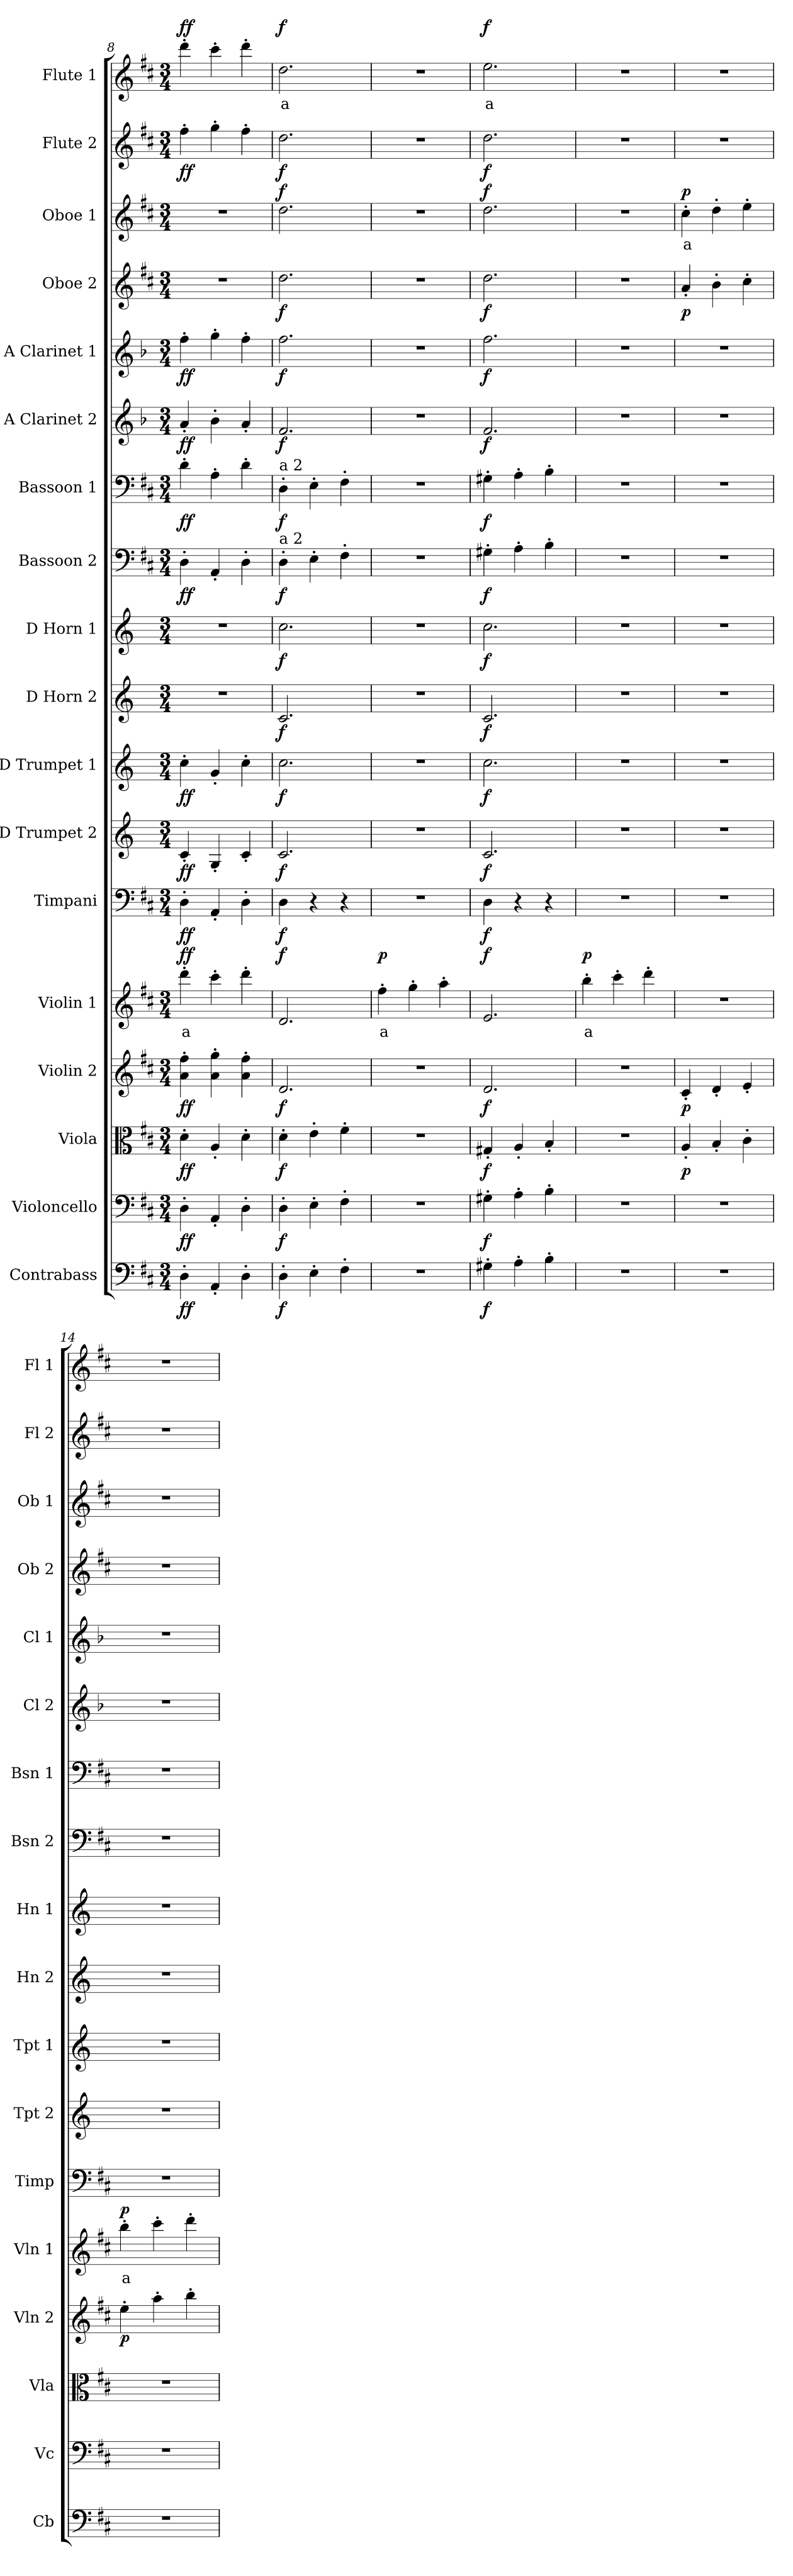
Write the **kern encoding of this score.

**kern	**dynam	**kern	**dynam	**kern	**dynam	**kern	**dynam	**kern	**text	**dynam	**kern	**dynam	**kern	**dynam	**kern	**dynam	**kern	**dynam	**kern	**dynam	**kern	**dynam	**kern	**dynam	**kern	**dynam	**kern	**dynam	**kern	**dynam	**kern	**text	**dynam	**kern	**dynam	**kern	**text	**dynam
*part18	*part18	*part17	*part17	*part16	*part16	*part15	*part15	*part14	*part14	*part14	*part13	*part13	*part12	*part12	*part11	*part11	*part10	*part10	*part9	*part9	*part8	*part8	*part7	*part7	*part6	*part6	*part5	*part5	*part4	*part4	*part3	*part3	*part3	*part2	*part2	*part1	*part1	*part1
*staff18	*staff18	*staff17	*staff17	*staff16	*staff16	*staff15	*staff15	*staff14	*staff14	*staff14	*staff13	*staff13	*staff12	*staff12	*staff11	*staff11	*staff10	*staff10	*staff9	*staff9	*staff8	*staff8	*staff7	*staff7	*staff6	*staff6	*staff5	*staff5	*staff4	*staff4	*staff3	*staff3	*staff3	*staff2	*staff2	*staff1	*staff1	*staff1
*I"Contrabass	*	*I"Violoncello	*	*I"Viola	*	*I"Violin 2	*	*I"Violin 1	*	*	*I"Timpani	*	*I"D Trumpet 2	*	*I"D Trumpet 1	*	*I"D Horn 2	*	*I"D Horn 1	*	*I"Bassoon 2	*	*I"Bassoon 1	*	*I"A Clarinet 2	*	*I"A Clarinet 1	*	*I"Oboe 2	*	*I"Oboe 1	*	*	*I"Flute 2	*	*I"Flute 1	*	*
*I'Cb	*	*I'Vc	*	*I'Vla	*	*I'Vln 2	*	*I'Vln 1	*	*	*I'Timp	*	*I'Tpt 2	*	*I'Tpt 1	*	*I'Hn 2	*	*I'Hn 1	*	*I'Bsn 2	*	*I'Bsn 1	*	*I'Cl 2	*	*I'Cl 1	*	*I'Ob 2	*	*I'Ob 1	*	*	*I'Fl 2	*	*I'Fl 1	*	*
*clefF4	*	*clefF4	*	*clefC3	*	*clefG2	*	*clefG2	*	*	*clefF4	*	*clefG2	*	*clefG2	*	*clefG2	*	*clefG2	*	*clefF4	*	*clefF4	*	*clefG2	*	*clefG2	*	*clefG2	*	*clefG2	*	*	*clefG2	*	*clefG2	*	*
*ITrd7c12	*	*	*	*	*	*	*	*	*	*	*	*	*ITrd1c2	*	*ITrd1c2	*	*ITrd4c7	*	*ITrd4c7	*	*	*	*	*	*ITrd1c2	*	*ITrd1c2	*	*	*	*	*	*	*	*	*	*	*
*k[f#c#]	*	*k[f#c#]	*	*k[f#c#]	*	*k[f#c#]	*	*k[f#c#]	*	*	*k[f#c#]	*	*k[b-e-]	*	*k[b-e-]	*	*k[b-]	*	*k[b-]	*	*k[f#c#]	*	*k[f#c#]	*	*k[b-e-a-]	*	*k[b-e-a-]	*	*k[f#c#]	*	*k[f#c#]	*	*	*k[f#c#]	*	*k[f#c#]	*	*
*M3/4	*	*M3/4	*	*M3/4	*	*M3/4	*	*M3/4	*	*	*M3/4	*	*M3/4	*	*M3/4	*	*M3/4	*	*M3/4	*	*M3/4	*	*M3/4	*	*M3/4	*	*M3/4	*	*M3/4	*	*M3/4	*	*	*M3/4	*	*M3/4	*	*
=8	=8	=8	=8	=8	=8	=8	=8	=8	=8	=8	=8	=8	=8	=8	=8	=8	=8	=8	=8	=8	=8	=8	=8	=8	=8	=8	=8	=8	=8	=8	=8	=8	=8	=8	=8	=8	=8	=8
!	!LO:DY:b	!	!LO:DY:b	!	!LO:DY:b	!	!LO:DY:b	!	!LO:LY:b:color=#FF0000	!LO:DY:b	!	!LO:DY:b	!	!LO:DY:b	!	!LO:DY:b	!	!	!	!	!	!LO:DY:b	!	!LO:DY:b	!	!LO:DY:b	!	!LO:DY:b	!	!	!	!	!	!	!LO:DY:b	!	!	!LO:DY:b
4DD'\	ff	4D'\	ff	4d'\	ff	4a\' 4ff#\'	ff	4ddd'\	a	ff	4D'\	ff	4B-'/	ff	4b-'\	ff	2.r	.	2.r	.	4D'\	ff	4d'\	ff	4g'/	ff	4ee-'\	ff	2.r	.	2.r	.	.	4ff#'\	ff	4ddd'\	.	ff
4AAA'/	.	4AA'/	.	4A'/	.	4a\' 4gg\'	.	4ccc#'\	.	.	4AA'/	.	4F'/	.	4f'/	.	.	.	.	.	4AA'/	.	4A'\	.	4a-'\	.	4ff'\	.	.	.	.	.	.	4gg'\	.	4ccc#'\	.	.
4DD'\	.	4D'\	.	4d'\	.	4a\' 4ff#\'	.	4ddd'\	.	.	4D'\	.	4B-'/	.	4b-'\	.	.	.	.	.	4D'\	.	4d'\	.	4g'/	.	4ee-'\	.	.	.	.	.	.	4ff#'\	.	4ddd'\	.	.
=9	=9	=9	=9	=9	=9	=9	=9	=9	=9	=9	=9	=9	=9	=9	=9	=9	=9	=9	=9	=9	=9	=9	=9	=9	=9	=9	=9	=9	=9	=9	=9	=9	=9	=9	=9	=9	=9	=9
!	!	!	!	!	!	!	!	!	!	!	!	!	!	!	!	!	!	!	!	!	!	!	!LO:TX:a:t=a 2	!	!	!	!	!	!	!	!	!	!	!	!	!	!	!
!	!	!	!	!	!	!	!	!	!	!	!	!	!	!	!	!	!	!	!	!	!LO:TX:a:t=a 2	!	!	!	!	!	!	!	!	!	!	!	!	!	!	!	!	!
!	!LO:DY:b	!	!LO:DY:b	!	!LO:DY:b	!	!LO:DY:b	!	!	!LO:DY:b	!	!LO:DY:b	!	!LO:DY:b	!	!LO:DY:b	!	!LO:DY:b	!	!LO:DY:b	!	!LO:DY:b	!	!LO:DY:b	!	!LO:DY:b	!	!LO:DY:b	!	!LO:DY:b	!	!	!LO:DY:b	!	!LO:DY:b	!	!LO:LY:b:color=#FF0000	!LO:DY:b
4DD'\	f	4D'\	f	4d'\	f	2.d/	f	2.d/	.	f	4D\	f	2.B-/	f	2.b-\	f	2.F/	f	2.f\	f	4D'\	f	4D'\	f	2.e-/	f	2.ee-\	f	2.dd\	f	2.dd\	.	f	2.dd\	f	2.dd\	a	f
4EE'\	.	4E'\	.	4e'\	.	.	.	.	.	.	4r	.	.	.	.	.	.	.	.	.	4E'\	.	4E'\	.	.	.	.	.	.	.	.	.	.	.	.	.	.	.
4FF#'\	.	4F#'\	.	4f#'\	.	.	.	.	.	.	4r	.	.	.	.	.	.	.	.	.	4F#'\	.	4F#'\	.	.	.	.	.	.	.	.	.	.	.	.	.	.	.
=10	=10	=10	=10	=10	=10	=10	=10	=10	=10	=10	=10	=10	=10	=10	=10	=10	=10	=10	=10	=10	=10	=10	=10	=10	=10	=10	=10	=10	=10	=10	=10	=10	=10	=10	=10	=10	=10	=10
!	!	!	!	!	!	!	!	!	!LO:LY:b:color=#FF0000	!LO:DY:b	!	!	!	!	!	!	!	!	!	!	!	!	!	!	!	!	!	!	!	!	!	!	!	!	!	!	!	!
2.r	.	2.r	.	2.r	.	2.r	.	4ff#'\	a	p	2.r	.	2.r	.	2.r	.	2.r	.	2.r	.	2.r	.	2.r	.	2.r	.	2.r	.	2.r	.	2.r	.	.	2.r	.	2.r	.	.
.	.	.	.	.	.	.	.	4gg'\	.	.	.	.	.	.	.	.	.	.	.	.	.	.	.	.	.	.	.	.	.	.	.	.	.	.	.	.	.	.
.	.	.	.	.	.	.	.	4aa'\	.	.	.	.	.	.	.	.	.	.	.	.	.	.	.	.	.	.	.	.	.	.	.	.	.	.	.	.	.	.
=11	=11	=11	=11	=11	=11	=11	=11	=11	=11	=11	=11	=11	=11	=11	=11	=11	=11	=11	=11	=11	=11	=11	=11	=11	=11	=11	=11	=11	=11	=11	=11	=11	=11	=11	=11	=11	=11	=11
!	!LO:DY:b	!	!LO:DY:b	!	!LO:DY:b	!	!LO:DY:b	!	!	!LO:DY:b	!	!LO:DY:b	!	!LO:DY:b	!	!LO:DY:b	!	!LO:DY:b	!	!LO:DY:b	!	!LO:DY:b	!	!LO:DY:b	!	!LO:DY:b	!	!LO:DY:b	!	!LO:DY:b	!	!	!LO:DY:b	!	!LO:DY:b	!	!LO:LY:b:color=#FF0000	!LO:DY:b
4GG#X'\	f	4G#X'\	f	4G#X'/	f	2.d/	f	2.e/	.	f	4D\	f	2.B-/	f	2.b-\	f	2.F/	f	2.f\	f	4G#X'\	f	4G#X'\	f	2.e-/	f	2.ee-\	f	2.dd\	f	2.dd\	.	f	2.dd\	f	2.ee\	a	f
4AA'\	.	4A'\	.	4A'/	.	.	.	.	.	.	4r	.	.	.	.	.	.	.	.	.	4A'\	.	4A'\	.	.	.	.	.	.	.	.	.	.	.	.	.	.	.
4BB'\	.	4B'\	.	4B'/	.	.	.	.	.	.	4r	.	.	.	.	.	.	.	.	.	4B'\	.	4B'\	.	.	.	.	.	.	.	.	.	.	.	.	.	.	.
=12	=12	=12	=12	=12	=12	=12	=12	=12	=12	=12	=12	=12	=12	=12	=12	=12	=12	=12	=12	=12	=12	=12	=12	=12	=12	=12	=12	=12	=12	=12	=12	=12	=12	=12	=12	=12	=12	=12
!	!	!	!	!	!	!	!	!	!LO:LY:b:color=#FF0000	!LO:DY:b	!	!	!	!	!	!	!	!	!	!	!	!	!	!	!	!	!	!	!	!	!	!	!	!	!	!	!	!
2.r	.	2.r	.	2.r	.	2.r	.	4bb'\	a	p	2.r	.	2.r	.	2.r	.	2.r	.	2.r	.	2.r	.	2.r	.	2.r	.	2.r	.	2.r	.	2.r	.	.	2.r	.	2.r	.	.
.	.	.	.	.	.	.	.	4ccc#'\	.	.	.	.	.	.	.	.	.	.	.	.	.	.	.	.	.	.	.	.	.	.	.	.	.	.	.	.	.	.
.	.	.	.	.	.	.	.	4ddd'\	.	.	.	.	.	.	.	.	.	.	.	.	.	.	.	.	.	.	.	.	.	.	.	.	.	.	.	.	.	.
=13	=13	=13	=13	=13	=13	=13	=13	=13	=13	=13	=13	=13	=13	=13	=13	=13	=13	=13	=13	=13	=13	=13	=13	=13	=13	=13	=13	=13	=13	=13	=13	=13	=13	=13	=13	=13	=13	=13
!	!	!	!	!	!LO:DY:b	!	!LO:DY:b	!	!	!	!	!	!	!	!	!	!	!	!	!	!	!	!	!	!	!	!	!	!	!LO:DY:b	!	!LO:LY:b:color=#FF0000	!LO:DY:b	!	!	!	!	!
2.r	.	2.r	.	4A'/	p	4c#'/	p	2.r	.	.	2.r	.	2.r	.	2.r	.	2.r	.	2.r	.	2.r	.	2.r	.	2.r	.	2.r	.	4a'/	p	4cc#'\	a	p	2.r	.	2.r	.	.
.	.	.	.	4B'/	.	4d'/	.	.	.	.	.	.	.	.	.	.	.	.	.	.	.	.	.	.	.	.	.	.	4b'\	.	4dd'\	.	.	.	.	.	.	.
.	.	.	.	4c#'\	.	4e'/	.	.	.	.	.	.	.	.	.	.	.	.	.	.	.	.	.	.	.	.	.	.	4cc#'\	.	4ee'\	.	.	.	.	.	.	.
=14	=14	=14	=14	=14	=14	=14	=14	=14	=14	=14	=14	=14	=14	=14	=14	=14	=14	=14	=14	=14	=14	=14	=14	=14	=14	=14	=14	=14	=14	=14	=14	=14	=14	=14	=14	=14	=14	=14
!	!	!	!	!	!	!	!LO:DY:b	!	!LO:LY:b:color=#FF0000	!LO:DY:b	!	!	!	!	!	!	!	!	!	!	!	!	!	!	!	!	!	!	!	!	!	!	!	!	!	!	!	!
2.r	.	2.r	.	2.r	.	4ee'\	p	4bb'\	a	p	2.r	.	2.r	.	2.r	.	2.r	.	2.r	.	2.r	.	2.r	.	2.r	.	2.r	.	2.r	.	2.r	.	.	2.r	.	2.r	.	.
.	.	.	.	.	.	4aa'\	.	4ccc#'\	.	.	.	.	.	.	.	.	.	.	.	.	.	.	.	.	.	.	.	.	.	.	.	.	.	.	.	.	.	.
.	.	.	.	.	.	4bb'\	.	4ddd'\	.	.	.	.	.	.	.	.	.	.	.	.	.	.	.	.	.	.	.	.	.	.	.	.	.	.	.	.	.	.
=	=	=	=	=	=	=	=	=	=	=	=	=	=	=	=	=	=	=	=	=	=	=	=	=	=	=	=	=	=	=	=	=	=	=	=	=	=	=
*-	*-	*-	*-	*-	*-	*-	*-	*-	*-	*-	*-	*-	*-	*-	*-	*-	*-	*-	*-	*-	*-	*-	*-	*-	*-	*-	*-	*-	*-	*-	*-	*-	*-	*-	*-	*-	*-	*-
